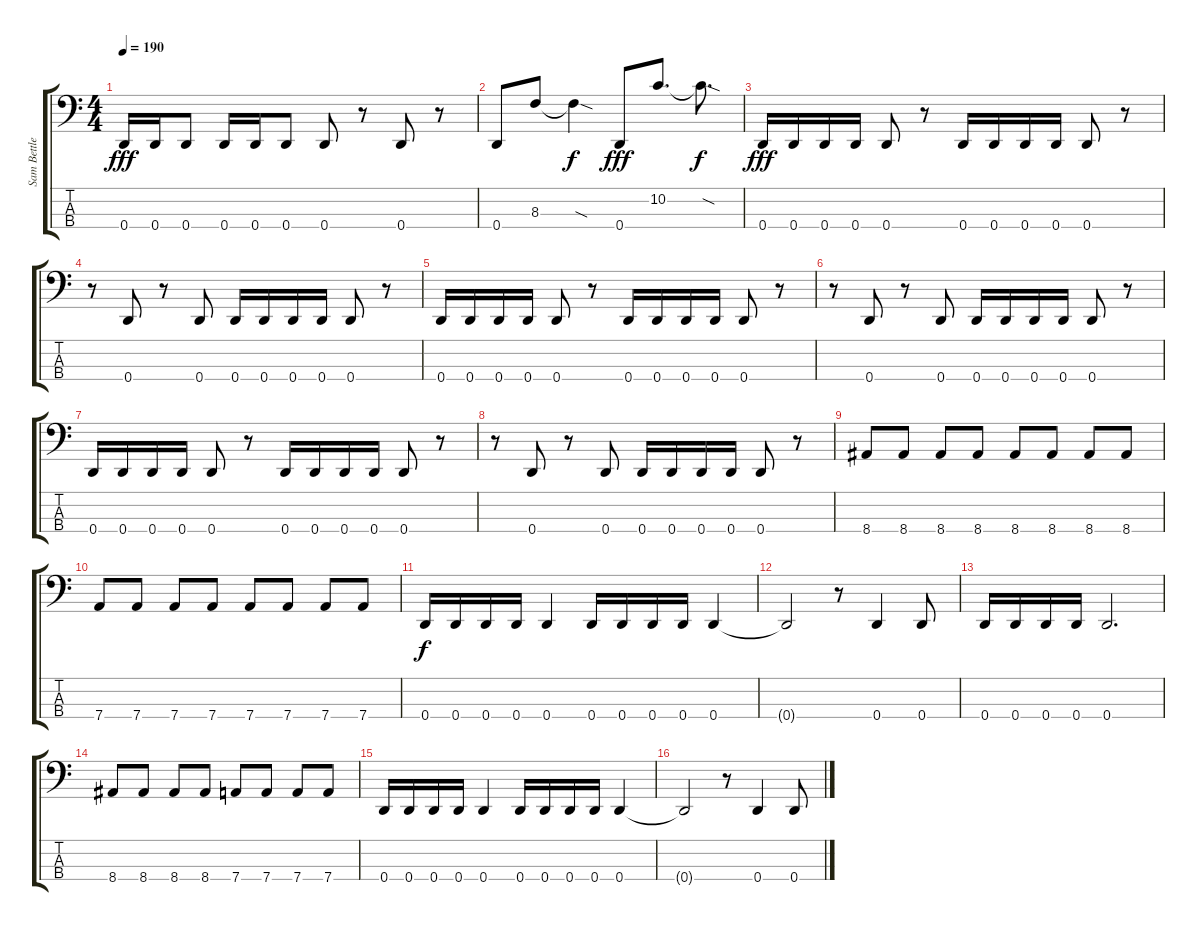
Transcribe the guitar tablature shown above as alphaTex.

\track ("Sam Bettley" "Sam Bettle") {instrument electricbasspick}
\staff {score tabs}
\tuning (G2 D2 A1 D1) {hide}
\ts (4 4)
\tempo 190
\clef f4
\ks c
0.4.16{dy fff} 0.4.16 0.4.8 0.4.16 0.4.16 0.4.8 0.4.8 r.8 0.4.8 r.8 |
0.4.8 8.3.8 8.3{sod t}.4{dy f} 0.4.8{dy fff} 10.2.8{d} 10.2{sod t}.8{d dy f} |
0.4.16{dy fff} 0.4.16 0.4.16 0.4.16 0.4.8 r.8 0.4.16 0.4.16 0.4.16 0.4.16 0.4.8 r.8 |
r.8 0.4.8 r.8 0.4.8 0.4.16 0.4.16 0.4.16 0.4.16 0.4.8 r.8 |
0.4.16 0.4.16 0.4.16 0.4.16 0.4.8 r.8 0.4.16 0.4.16 0.4.16 0.4.16 0.4.8 r.8 |
r.8 0.4.8 r.8 0.4.8 0.4.16 0.4.16 0.4.16 0.4.16 0.4.8 r.8 |
0.4.16 0.4.16 0.4.16 0.4.16 0.4.8 r.8 0.4.16 0.4.16 0.4.16 0.4.16 0.4.8 r.8 |
r.8 0.4.8 r.8 0.4.8 0.4.16 0.4.16 0.4.16 0.4.16 0.4.8 r.8 |
8.4.8 8.4.8 8.4.8 8.4.8 8.4.8 8.4.8 8.4.8 8.4.8 |
7.4.8 7.4.8 7.4.8 7.4.8 7.4.8 7.4.8 7.4.8 7.4.8 |
0.4.16{dy f} 0.4.16 0.4.16 0.4.16 0.4.4 0.4.16 0.4.16 0.4.16 0.4.16 0.4.4 |
0.4{t}.2 r.8 0.4.4 0.4.8 |
0.4.16 0.4.16 0.4.16 0.4.16 0.4.2{d} |
8.4.8 8.4.8 8.4.8 8.4.8 7.4.8 7.4.8 7.4.8 7.4.8 |
0.4.16 0.4.16 0.4.16 0.4.16 0.4.4 0.4.16 0.4.16 0.4.16 0.4.16 0.4.4 |
0.4{t}.2 r.8 0.4.4 0.4.8
